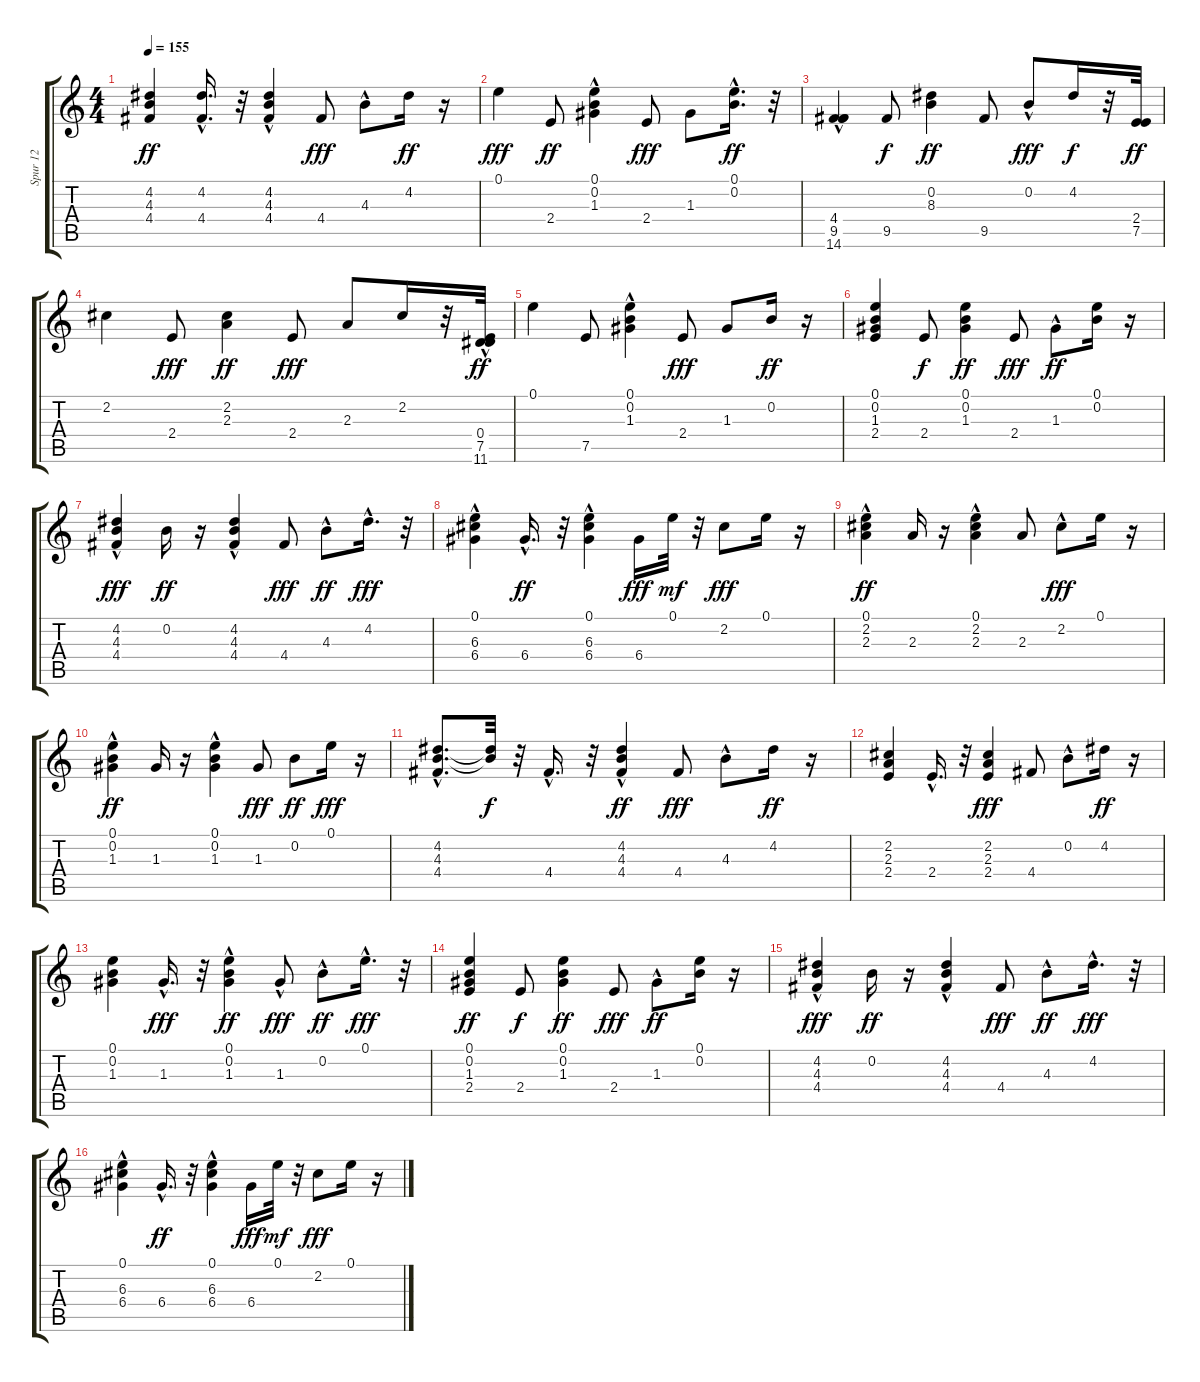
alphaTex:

\track ("Spur 12" "Spur 12") {instrument acousticguitarsteel}
\staff {score tabs}
\tuning (E4 B3 G3 D3 A2 E2) {hide}
\ts (4 4)
\tempo 155
\clef g2
\ks c
(4.2 4.3 4.4).4{dy ff} (4.2 4.4{hac}).16{d} r.32 (4.2{hac} 4.3 4.4).4 4.4.8{dy fff} 4.3{hac}.8 4.2.16{dy ff} r.16 |
0.1.4{dy fff} 2.4.8{dy ff} (0.1{hac} 0.2 1.3).4 2.4.8{dy fff} 1.3.8 (0.1{hac} 0.2{hac}).16{d dy ff} r.32 |
(4.4{hac} 9.5 14.6).4 9.5.8{dy f} (0.2 8.3).4{dy ff} 9.5.8 0.2{hac}.8{dy fff} 4.2.16{dy f} r.32 (2.4 7.5).32{dy ff} |
2.2.4 2.4.8{dy fff} (2.2 2.3).4{dy ff} 2.4.8{dy fff} 2.3.8 2.2.16 r.32 (0.4 7.5 11.6{hac}).32{dy ff} |
0.1.4 7.5.8 (0.1{hac} 0.2 1.3).4 2.4.8{dy fff} 1.3.8 0.2.16{dy ff} r.16 |
(0.1 0.2 1.3 2.4).4 2.4.8{dy f} (0.1 0.2 1.3).4{dy ff} 2.4.8{dy fff} 1.3{hac}.8{dy ff} (0.1 0.2).16 r.16 |
(4.2 4.3{hac} 4.4).4{dy fff} 0.2.16{dy ff} r.16 (4.2 4.3{hac} 4.4).4 4.4.8{dy fff} 4.3{hac}.8{dy ff} 4.2{hac}.16{d dy fff} r.32 |
(0.1 6.3 6.4{hac}).4 6.4{hac}.16{d dy ff} r.32 (0.1 6.3 6.4{hac}).4 6.4.16{dy fff} 0.1.32{dy mf} r.32 2.2.8{dy fff} 0.1.16 r.16 |
(0.1 2.2 2.3{hac}).4{dy ff} 2.3.16 r.16 (0.1 2.2 2.3{hac}).4 2.3.8 2.2{hac}.8{dy fff} 0.1.16 r.16 |
(0.1 0.2 1.3{hac}).4{dy ff} 1.3.16 r.16 (0.1 0.2 1.3{hac}).4 1.3.8{dy fff} 0.2.8{dy ff} 0.1.16{dy fff} r.16 |
(4.2{hac} 4.3{hac} 4.4).8{d} (4.2{t} 4.3{t}).32{dy f} r.32 4.4{hac}.16{d} r.32 (4.2 4.3{hac} 4.4).4{dy ff} 4.4.8{dy fff} 4.3{hac}.8 4.2.16{dy ff} r.16 |
(2.2 2.3 2.4).4 2.4{hac}.16{d} r.32 (2.2 2.3 2.4).4{dy fff} 4.4.8 0.2{hac}.8 4.2.16{dy ff} r.16 |
(0.1 0.2 1.3).4 1.3{hac}.16{d dy fff} r.32 (0.1 0.2 1.3{hac}).4{dy ff} 1.3{hac}.8{dy fff} 0.2{hac}.8{dy ff} 0.1{hac}.16{d dy fff} r.32 |
(0.1 0.2 1.3 2.4).4{dy ff} 2.4.8{dy f} (0.1 0.2 1.3).4{dy ff} 2.4.8{dy fff} 1.3{hac}.8{dy ff} (0.1 0.2).16 r.16 |
(4.2 4.3{hac} 4.4).4{dy fff} 0.2.16{dy ff} r.16 (4.2 4.3{hac} 4.4).4 4.4.8{dy fff} 4.3{hac}.8{dy ff} 4.2{hac}.16{d dy fff} r.32 |
(0.1 6.3 6.4{hac}).4 6.4{hac}.16{d dy ff} r.32 (0.1 6.3 6.4{hac}).4 6.4.16{dy fff} 0.1.32{dy mf} r.32 2.2.8{dy fff} 0.1.16 r.16
